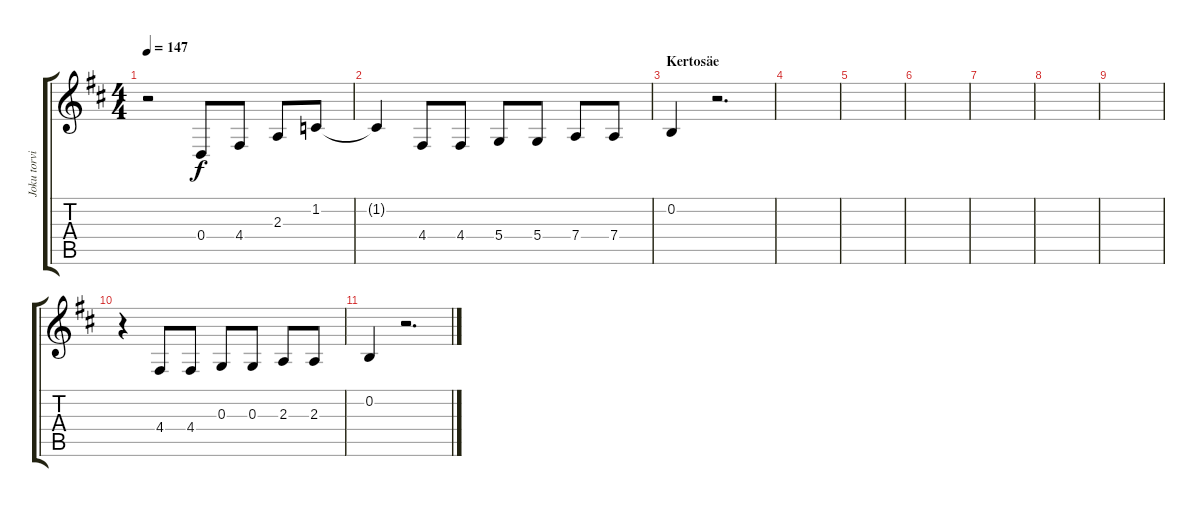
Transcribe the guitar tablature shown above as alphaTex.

\track ("Joku torvi" "Joku torvi") {instrument altosax}
\staff {score tabs}
\tuning (E4 B3 G3 D3 A2 E2) {hide}
\ts (4 4)
\tempo 147
\clef g2
\ks d
r.2{dy f} 0.4.8 4.4.8 2.3.8 1.2.8 |
1.2{t}.4 4.4.8 4.4.8 5.4.8 5.4.8 7.4.8 7.4.8 |
\section ("" "Kertosäe")
0.2.4 r.2{d} |
|
|
|
|
|
|
r.4 4.4.8 4.4.8 0.3.8 0.3.8 2.3.8 2.3.8 |
0.2.4 r.2{d}
